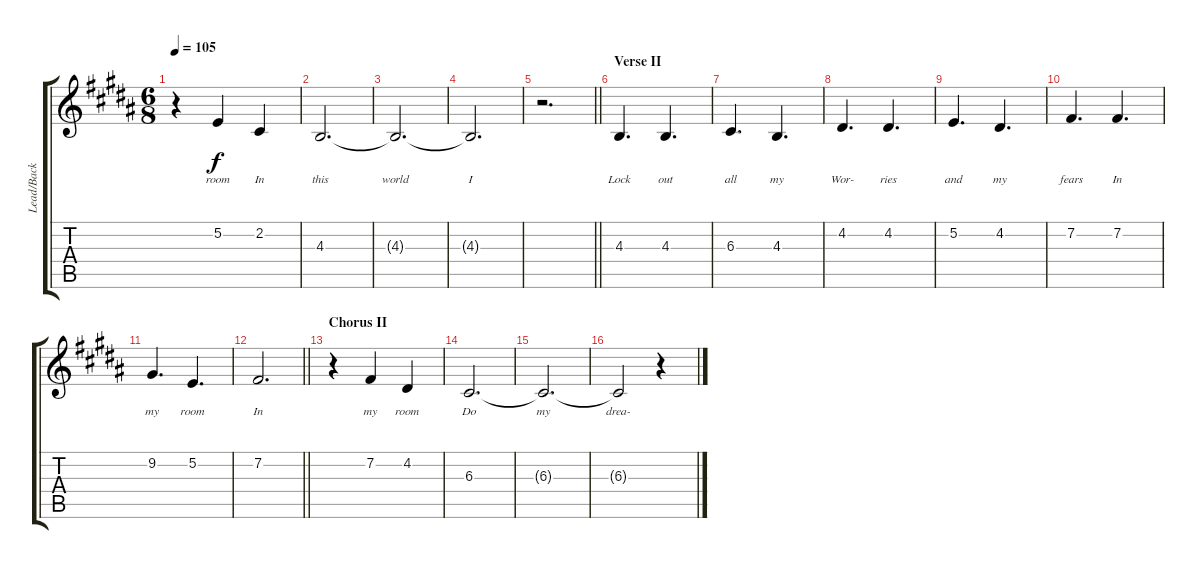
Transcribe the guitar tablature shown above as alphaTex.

\track ("Lead/Back Vocals" "Lead/Back ") {instrument clarinet}
\staff {score tabs}
\tuning (E4 B3 G3 D3 A2 E2) {hide}
\ts (6 8)
\tempo 105
\clef g2
\ks b
r.4{dy f} 5.2.4{lyrics (0 "room") lyrics (1 "") lyrics (2 "") lyrics (3 "") lyrics (4 "")} 2.2.4{lyrics (0 "In") lyrics (1 "") lyrics (2 "") lyrics (3 "") lyrics (4 "")} |
4.3.2{d lyrics (0 "this") lyrics (1 "") lyrics (2 "") lyrics (3 "") lyrics (4 "")} |
4.3{t}.2{d lyrics (0 "world") lyrics (1 "") lyrics (2 "") lyrics (3 "") lyrics (4 "")} |
4.3{t}.2{d lyrics (0 "I") lyrics (1 "") lyrics (2 "") lyrics (3 "") lyrics (4 "")} |
\barLineRight lightlight
r.2{d} |
\section ("" "Verse II")
4.3.4{d lyrics (0 "Lock") lyrics (1 "") lyrics (2 "") lyrics (3 "") lyrics (4 "")} 4.3.4{d lyrics (0 "out") lyrics (1 "") lyrics (2 "") lyrics (3 "") lyrics (4 "")} |
6.3.4{d lyrics (0 "all") lyrics (1 "") lyrics (2 "") lyrics (3 "") lyrics (4 "")} 4.3.4{d lyrics (0 "my") lyrics (1 "") lyrics (2 "") lyrics (3 "") lyrics (4 "")} |
4.2.4{d lyrics (0 "Wor-") lyrics (1 "") lyrics (2 "") lyrics (3 "") lyrics (4 "")} 4.2.4{d lyrics (0 "ries") lyrics (1 "") lyrics (2 "") lyrics (3 "") lyrics (4 "")} |
5.2.4{d lyrics (0 "and") lyrics (1 "") lyrics (2 "") lyrics (3 "") lyrics (4 "")} 4.2.4{d lyrics (0 "my") lyrics (1 "") lyrics (2 "") lyrics (3 "") lyrics (4 "")} |
7.2.4{d lyrics (0 "fears") lyrics (1 "") lyrics (2 "") lyrics (3 "") lyrics (4 "")} 7.2.4{d lyrics (0 "In") lyrics (1 "") lyrics (2 "") lyrics (3 "") lyrics (4 "")} |
9.2.4{d lyrics (0 "my") lyrics (1 "") lyrics (2 "") lyrics (3 "") lyrics (4 "")} 5.2.4{d lyrics (0 "room") lyrics (1 "") lyrics (2 "") lyrics (3 "") lyrics (4 "")} |
\barLineRight lightlight
7.2.2{d lyrics (0 "In") lyrics (1 "") lyrics (2 "") lyrics (3 "") lyrics (4 "")} |
\section ("" "Chorus II")
r.4 7.2.4{lyrics (0 "my") lyrics (1 "") lyrics (2 "") lyrics (3 "") lyrics (4 "")} 4.2.4{lyrics (0 "room") lyrics (1 "") lyrics (2 "") lyrics (3 "") lyrics (4 "")} |
6.3.2{d lyrics (0 "Do") lyrics (1 "") lyrics (2 "") lyrics (3 "") lyrics (4 "")} |
6.3{t}.2{d lyrics (0 "my") lyrics (1 "") lyrics (2 "") lyrics (3 "") lyrics (4 "")} |
6.3{t}.2{lyrics (0 "drea-") lyrics (1 "") lyrics (2 "") lyrics (3 "") lyrics (4 "")} r.4
